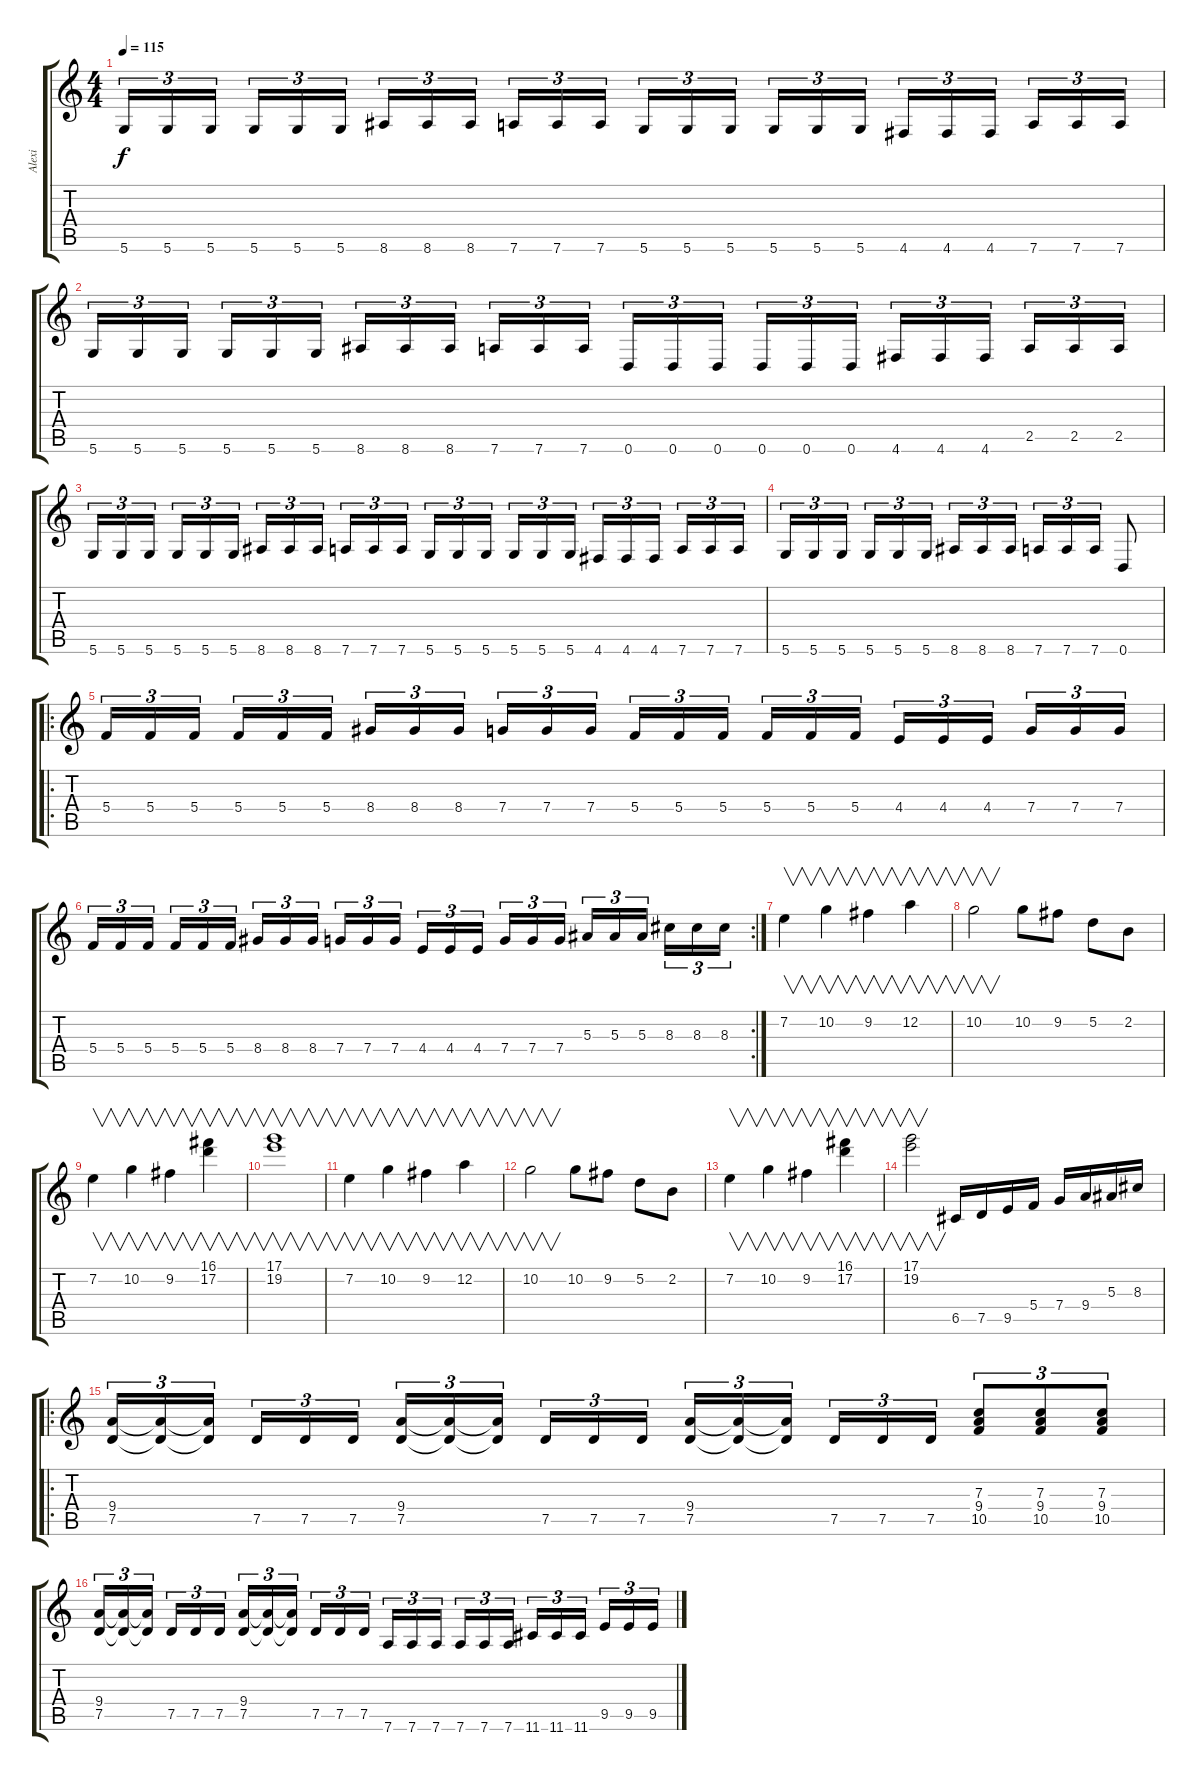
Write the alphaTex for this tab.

\track ("Alexi" "Alexi") {instrument distortionguitar}
\staff {score tabs}
\tuning (D4 A3 F3 C3 G2 D2) {hide}
\ts (4 4)
\tempo 115
\clef g2
\ks c
5.6.16{tu (3 2) dy f} 5.6.16{tu (3 2)} 5.6.16{tu (3 2)} 5.6.16{tu (3 2)} 5.6.16{tu (3 2)} 5.6.16{tu (3 2)} 8.6.16{tu (3 2)} 8.6.16{tu (3 2)} 8.6.16{tu (3 2)} 7.6.16{tu (3 2)} 7.6.16{tu (3 2)} 7.6.16{tu (3 2)} 5.6.16{tu (3 2)} 5.6.16{tu (3 2)} 5.6.16{tu (3 2)} 5.6.16{tu (3 2)} 5.6.16{tu (3 2)} 5.6.16{tu (3 2)} 4.6.16{tu (3 2)} 4.6.16{tu (3 2)} 4.6.16{tu (3 2)} 7.6.16{tu (3 2)} 7.6.16{tu (3 2)} 7.6.16{tu (3 2)} |
5.6.16{tu (3 2)} 5.6.16{tu (3 2)} 5.6.16{tu (3 2)} 5.6.16{tu (3 2)} 5.6.16{tu (3 2)} 5.6.16{tu (3 2)} 8.6.16{tu (3 2)} 8.6.16{tu (3 2)} 8.6.16{tu (3 2)} 7.6.16{tu (3 2)} 7.6.16{tu (3 2)} 7.6.16{tu (3 2)} 0.6.16{tu (3 2)} 0.6.16{tu (3 2)} 0.6.16{tu (3 2)} 0.6.16{tu (3 2)} 0.6.16{tu (3 2)} 0.6.16{tu (3 2)} 4.6.16{tu (3 2)} 4.6.16{tu (3 2)} 4.6.16{tu (3 2)} 2.5.16{tu (3 2)} 2.5.16{tu (3 2)} 2.5.16{tu (3 2)} |
5.6.16{tu (3 2)} 5.6.16{tu (3 2)} 5.6.16{tu (3 2)} 5.6.16{tu (3 2)} 5.6.16{tu (3 2)} 5.6.16{tu (3 2)} 8.6.16{tu (3 2)} 8.6.16{tu (3 2)} 8.6.16{tu (3 2)} 7.6.16{tu (3 2)} 7.6.16{tu (3 2)} 7.6.16{tu (3 2)} 5.6.16{tu (3 2)} 5.6.16{tu (3 2)} 5.6.16{tu (3 2)} 5.6.16{tu (3 2)} 5.6.16{tu (3 2)} 5.6.16{tu (3 2)} 4.6.16{tu (3 2)} 4.6.16{tu (3 2)} 4.6.16{tu (3 2)} 7.6.16{tu (3 2)} 7.6.16{tu (3 2)} 7.6.16{tu (3 2)} |
5.6.16{tu (3 2)} 5.6.16{tu (3 2)} 5.6.16{tu (3 2)} 5.6.16{tu (3 2)} 5.6.16{tu (3 2)} 5.6.16{tu (3 2)} 8.6.16{tu (3 2)} 8.6.16{tu (3 2)} 8.6.16{tu (3 2)} 7.6.16{tu (3 2)} 7.6.16{tu (3 2)} 7.6.16{tu (3 2)} 0.6.8 |
\ro
5.4.16{tu (3 2)} 5.4.16{tu (3 2)} 5.4.16{tu (3 2)} 5.4.16{tu (3 2)} 5.4.16{tu (3 2)} 5.4.16{tu (3 2)} 8.4.16{tu (3 2)} 8.4.16{tu (3 2)} 8.4.16{tu (3 2)} 7.4.16{tu (3 2)} 7.4.16{tu (3 2)} 7.4.16{tu (3 2)} 5.4.16{tu (3 2)} 5.4.16{tu (3 2)} 5.4.16{tu (3 2)} 5.4.16{tu (3 2)} 5.4.16{tu (3 2)} 5.4.16{tu (3 2)} 4.4.16{tu (3 2)} 4.4.16{tu (3 2)} 4.4.16{tu (3 2)} 7.4.16{tu (3 2)} 7.4.16{tu (3 2)} 7.4.16{tu (3 2)} |
\rc 2
5.4.16{tu (3 2)} 5.4.16{tu (3 2)} 5.4.16{tu (3 2)} 5.4.16{tu (3 2)} 5.4.16{tu (3 2)} 5.4.16{tu (3 2)} 8.4.16{tu (3 2)} 8.4.16{tu (3 2)} 8.4.16{tu (3 2)} 7.4.16{tu (3 2)} 7.4.16{tu (3 2)} 7.4.16{tu (3 2)} 4.4.16{tu (3 2)} 4.4.16{tu (3 2)} 4.4.16{tu (3 2)} 7.4.16{tu (3 2)} 7.4.16{tu (3 2)} 7.4.16{tu (3 2)} 5.3.16{tu (3 2)} 5.3.16{tu (3 2)} 5.3.16{tu (3 2)} 8.3.16{tu (3 2)} 8.3.16{tu (3 2)} 8.3.16{tu (3 2)} |
7.2.4{v} 10.2.4{v} 9.2.4{v} 12.2.4{v} |
10.2.2{v} 10.2.8 9.2.8 5.2.8 2.2.8 |
7.2.4{v} 10.2.4{v} 9.2.4{v} (16.1 17.2).4{v} |
(17.1 19.2).1{v} |
7.2.4{v} 10.2.4{v} 9.2.4{v} 12.2.4{v} |
10.2.2{v} 10.2.8 9.2.8 5.2.8 2.2.8 |
7.2.4{v} 10.2.4{v} 9.2.4{v} (16.1 17.2).4{v} |
(17.1 19.2).2{v} 6.5.16 7.5.16 9.5.16 5.4.16 7.4.16 9.4.16 5.3.16 8.3.16 |
\ro
(9.4 7.5).16{tu (3 2) volume 13 balance 8} (9.4{t} 7.5{t}).16{tu (3 2)} (9.4{t} 7.5{t}).16{tu (3 2)} 7.5.16{tu (3 2)} 7.5.16{tu (3 2)} 7.5.16{tu (3 2)} (9.4 7.5).16{tu (3 2)} (9.4{t} 7.5{t}).16{tu (3 2)} (9.4{t} 7.5{t}).16{tu (3 2)} 7.5.16{tu (3 2)} 7.5.16{tu (3 2)} 7.5.16{tu (3 2)} (9.4 7.5).16{tu (3 2)} (9.4{t} 7.5{t}).16{tu (3 2)} (9.4{t} 7.5{t}).16{tu (3 2)} 7.5.16{tu (3 2)} 7.5.16{tu (3 2)} 7.5.16{tu (3 2)} (7.3 9.4 10.5).8{tu (3 2)} (7.3 9.4 10.5).8{tu (3 2)} (7.3 9.4 10.5).8{tu (3 2)} |
(9.4 7.5).16{tu (3 2)} (9.4{t} 7.5{t}).16{tu (3 2)} (9.4{t} 7.5{t}).16{tu (3 2)} 7.5.16{tu (3 2)} 7.5.16{tu (3 2)} 7.5.16{tu (3 2)} (9.4 7.5).16{tu (3 2)} (9.4{t} 7.5{t}).16{tu (3 2)} (9.4{t} 7.5{t}).16{tu (3 2)} 7.5.16{tu (3 2)} 7.5.16{tu (3 2)} 7.5.16{tu (3 2)} 7.6.16{tu (3 2)} 7.6.16{tu (3 2)} 7.6.16{tu (3 2)} 7.6.16{tu (3 2)} 7.6.16{tu (3 2)} 7.6.16{tu (3 2)} 11.6.16{tu (3 2)} 11.6.16{tu (3 2)} 11.6.16{tu (3 2)} 9.5.16{tu (3 2)} 9.5.16{tu (3 2)} 9.5.16{tu (3 2)}
